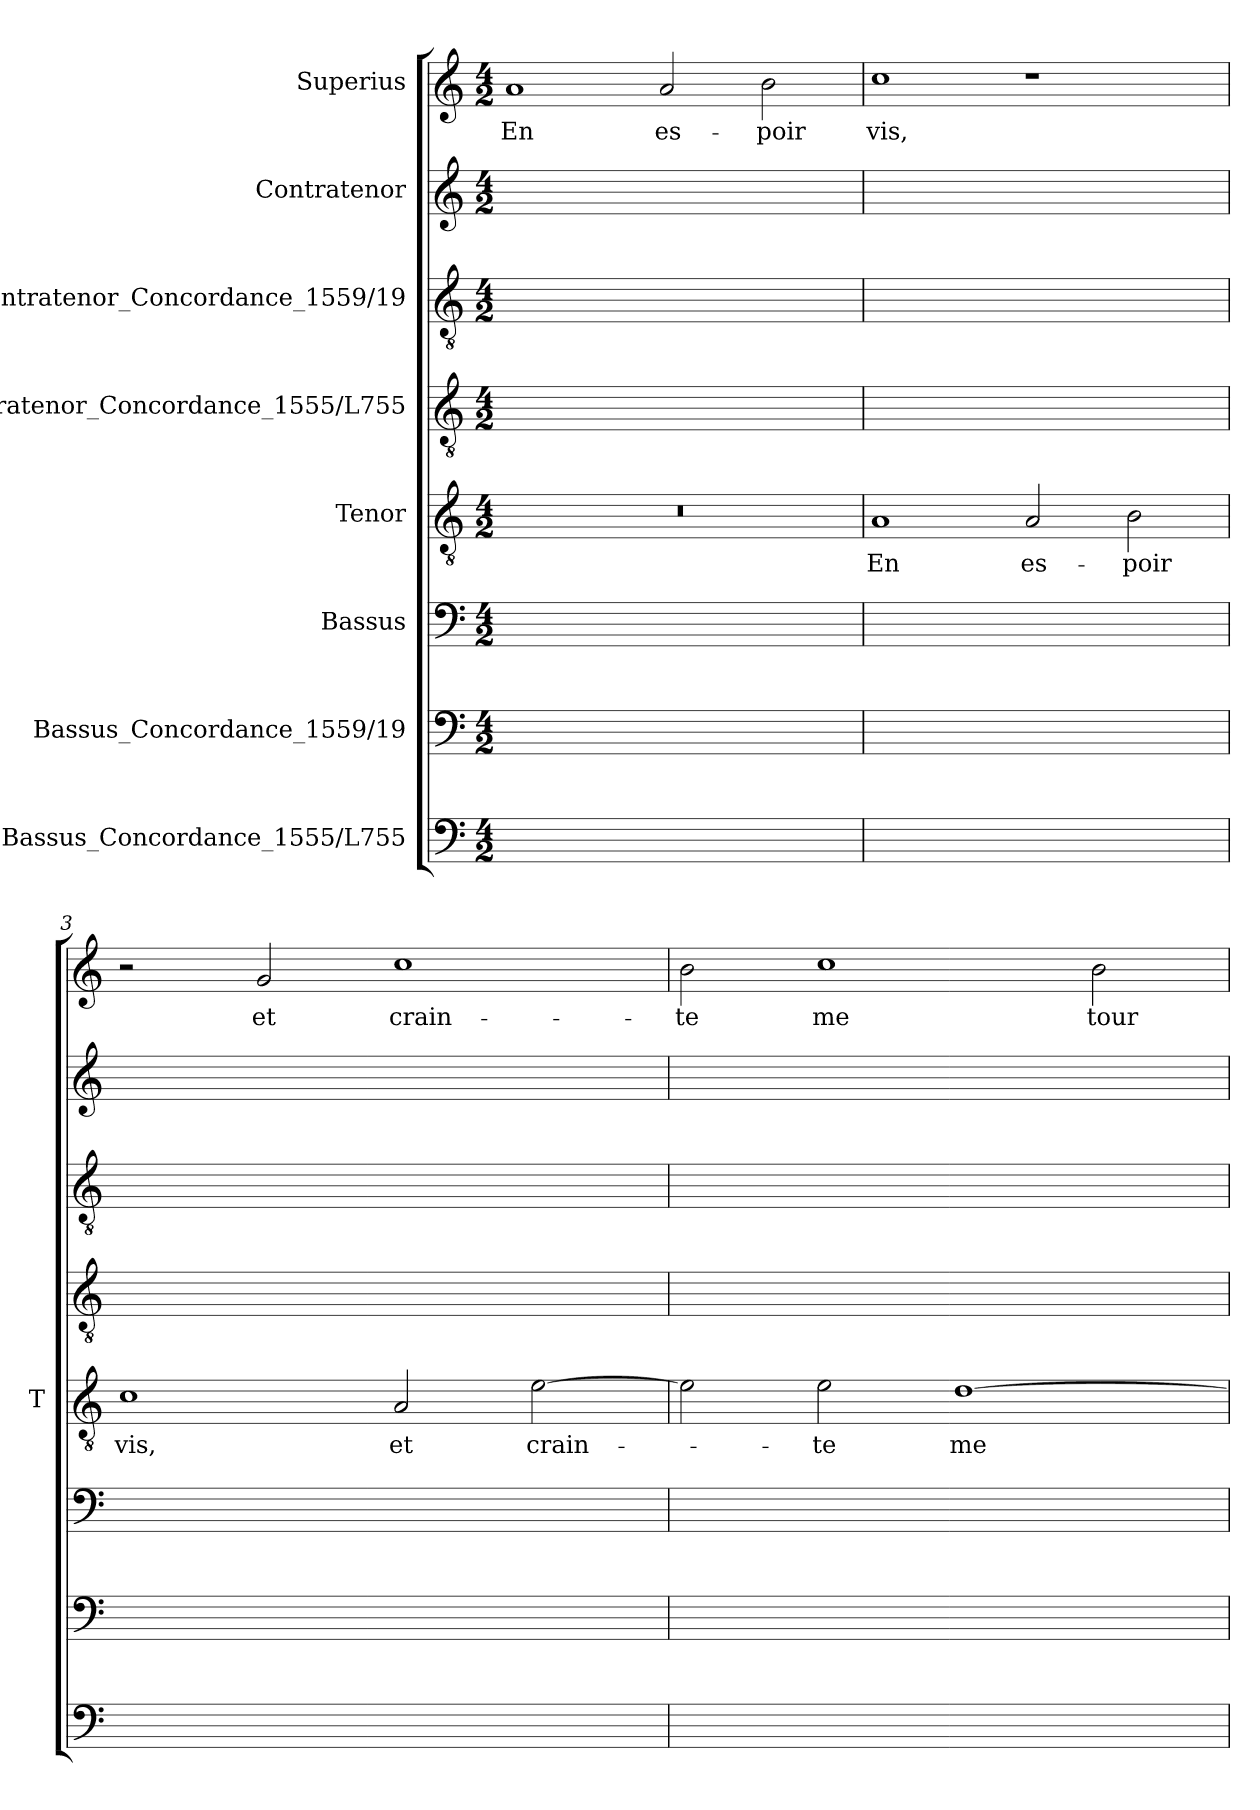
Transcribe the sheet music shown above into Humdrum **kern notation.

**kern	**kern	**kern	**kern	**text	**kern	**kern	**kern	**kern	**text
*part8	*part7	*part6	*part5	*part5	*part4	*part3	*part2	*part1	*part1
*staff8	*staff7	*staff6	*staff5	*staff5	*staff4	*staff3	*staff2	*staff1	*staff1
*I"Bassus_Concordance_1555/L755	*I"Bassus_Concordance_1559/19	*I"Bassus	*I"Tenor	*	*I"Contratenor_Concordance_1555/L755	*I"Contratenor_Concordance_1559/19	*I"Contratenor	*I"Superius	*
*	*	*	*I'T	*	*	*	*	*	*
*clefF4	*clefF4	*clefF4	*clefGv2	*	*clefGv2	*clefGv2	*clefG2	*clefG2	*
*k[]	*k[]	*k[]	*k[]	*	*k[]	*k[]	*k[]	*k[]	*
*M4/2	*M4/2	*M4/2	*M4/2	*	*M4/2	*M4/2	*M4/2	*M4/2	*
=1	=1	=1	=1	=1	=1	=1	=1	=1	=1
0ryy	0ryy	0ryy	0r	.	0ryy	0ryy	0ryy	1a	-En
.	.	.	.	.	.	.	.	2a	es-
.	.	.	.	.	.	.	.	2b	-poir
=2	=2	=2	=2	=2	=2	=2	=2	=2	=2
0ryy	0ryy	0ryy	1A	-En	0ryy	0ryy	0ryy	1cc	-vis,
.	.	.	2A	es-	.	.	.	1r	.
.	.	.	2B	-poir	.	.	.	.	.
=3	=3	=3	=3	=3	=3	=3	=3	=3	=3
0ryy	0ryy	0ryy	1c	-vis,	0ryy	0ryy	0ryy	2r	.
.	.	.	.	.	.	.	.	2g	-et
.	.	.	2A	-et	.	.	.	1cc	crain-
.	.	.	[2e	crain-	.	.	.	.	.
=4	=4	=4	=4	=4	=4	=4	=4	=4	=4
0ryy	0ryy	0ryy	2e]	.	0ryy	0ryy	0ryy	2b	-te
.	.	.	2e	-te	.	.	.	1cc	-me
.	.	.	[1d	-me	.	.	.	.	.
.	.	.	.	.	.	.	.	2b	tour-
=	=	=	=	=	=	=	=	=	=
*-	*-	*-	*-	*-	*-	*-	*-	*-	*-
